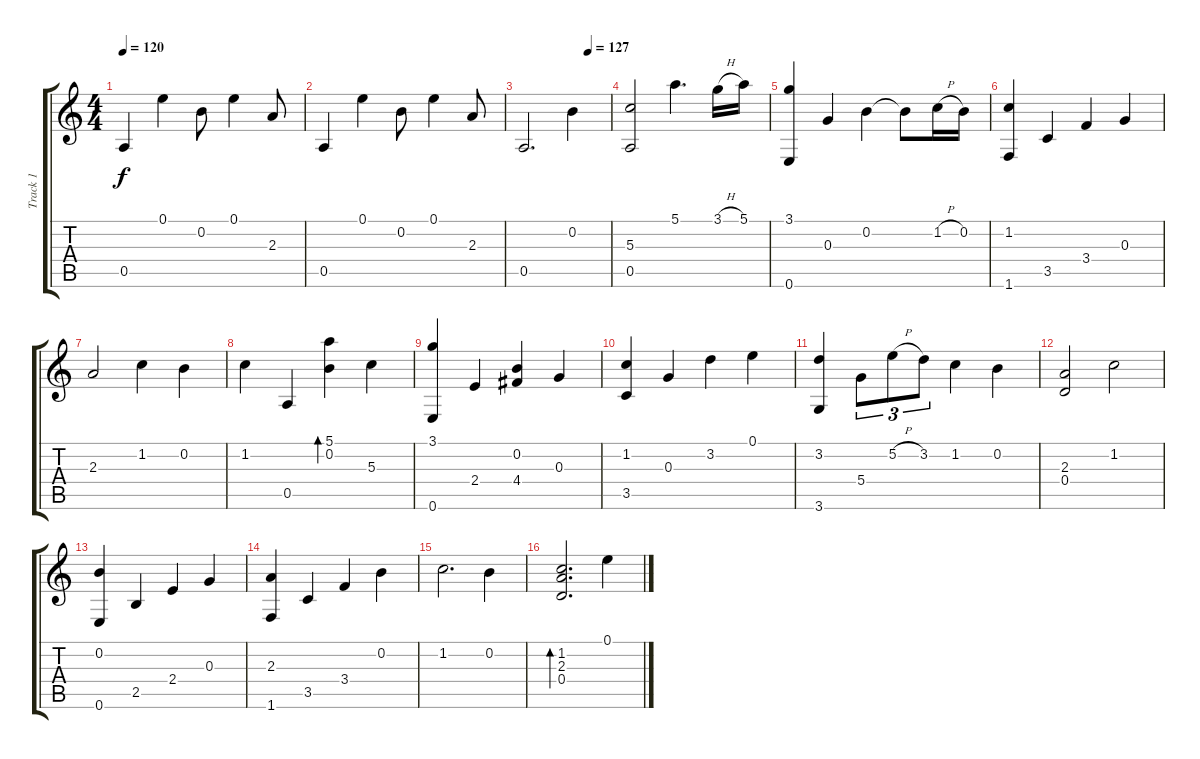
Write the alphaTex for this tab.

\track ("Track 1" "Track 1") {instrument acousticguitarsteel}
\staff {score tabs}
\tuning (E4 B3 G3 D3 A2 E2) {hide}
\ts (4 4)
\tempo 120
\clef g2
\ks c
0.5.4{dy f} 0.1.4 0.2.8 0.1.4 2.3.8 |
0.5.4 0.1.4 0.2.8 0.1.4 2.3.8 |
\tempo (127 0.75)
0.5.2{d} 0.2.4 |
(5.3 0.5).2 5.1.4{d} 3.1{h}.16 5.1.16 |
(3.1 0.6).4 0.3.4 0.2.4 0.2{t}.8 1.2{h}.16 0.2.16 |
(1.2 1.6).4 3.5.4 3.4.4 0.3.4 |
2.3.2 1.2.4 0.2.4 |
1.2.4 0.5.4 (5.1 0.2).4{bd 60} 5.3.4 |
(3.1 0.6).4 2.4.4 (0.2 4.4).4 0.3.4 |
(1.2 3.5).4 0.3.4 3.2.4 0.1.4 |
(3.2 3.6).4 5.4.8{tu (3 2)} 5.2{h}.8{tu (3 2)} 3.2.8{tu (3 2)} 1.2.4 0.2.4 |
(2.3 0.4).2 1.2.2 |
(0.2 0.6).4 2.5.4 2.4.4 0.3.4 |
(2.3 1.6).4 3.5.4 3.4.4 0.2.4 |
1.2.2{d} 0.2.4 |
(1.2 2.3 0.4).2{d bd 60} 0.1.4
